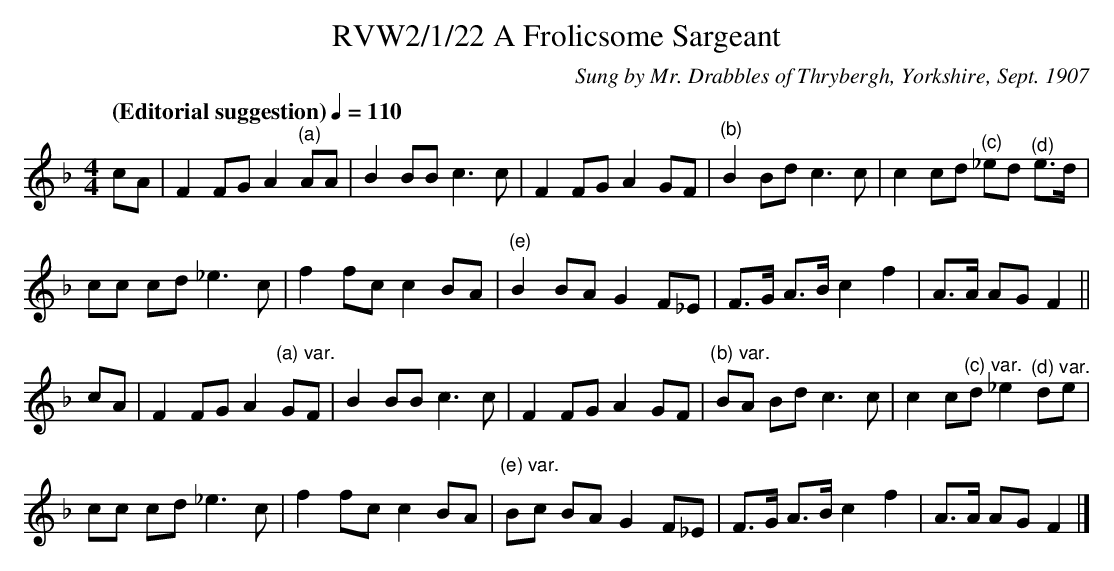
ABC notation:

X:1
T:RVW2/1/22 A Frolicsome Sargeant
C:Sung by Mr. Drabbles of Thrybergh, Yorkshire, Sept. 1907
L:1/8
Q:"(Editorial suggestion)" 1/4=110
M:4/4
K:F
cA | F2 FG A2"^(a)" AA | B2 BB c3 c | F2 FG A2 GF |"^(b)" B2 Bd c3 c |c2 cd"^(c)" _ed"^(d)" e>d |
cc cd _e3 c | f2 fc c2 BA |"^(e)" B2 BA G2 F_E | F>G A>B c2 f2 |A>A AG F2 ||
cA | F2 FG A2"^(a) var." GF | B2 BB c3 c | F2 FG A2 GF |"^(b) var." BA Bd c3 c |c2 c"^(c) var."d _e2"^(d) var." de |
cc cd _e3 c | f2 fc c2 BA |"^(e) var." Bc BA G2 F_E |F>G A>B c2 f2 | A>A AG F2 |]
